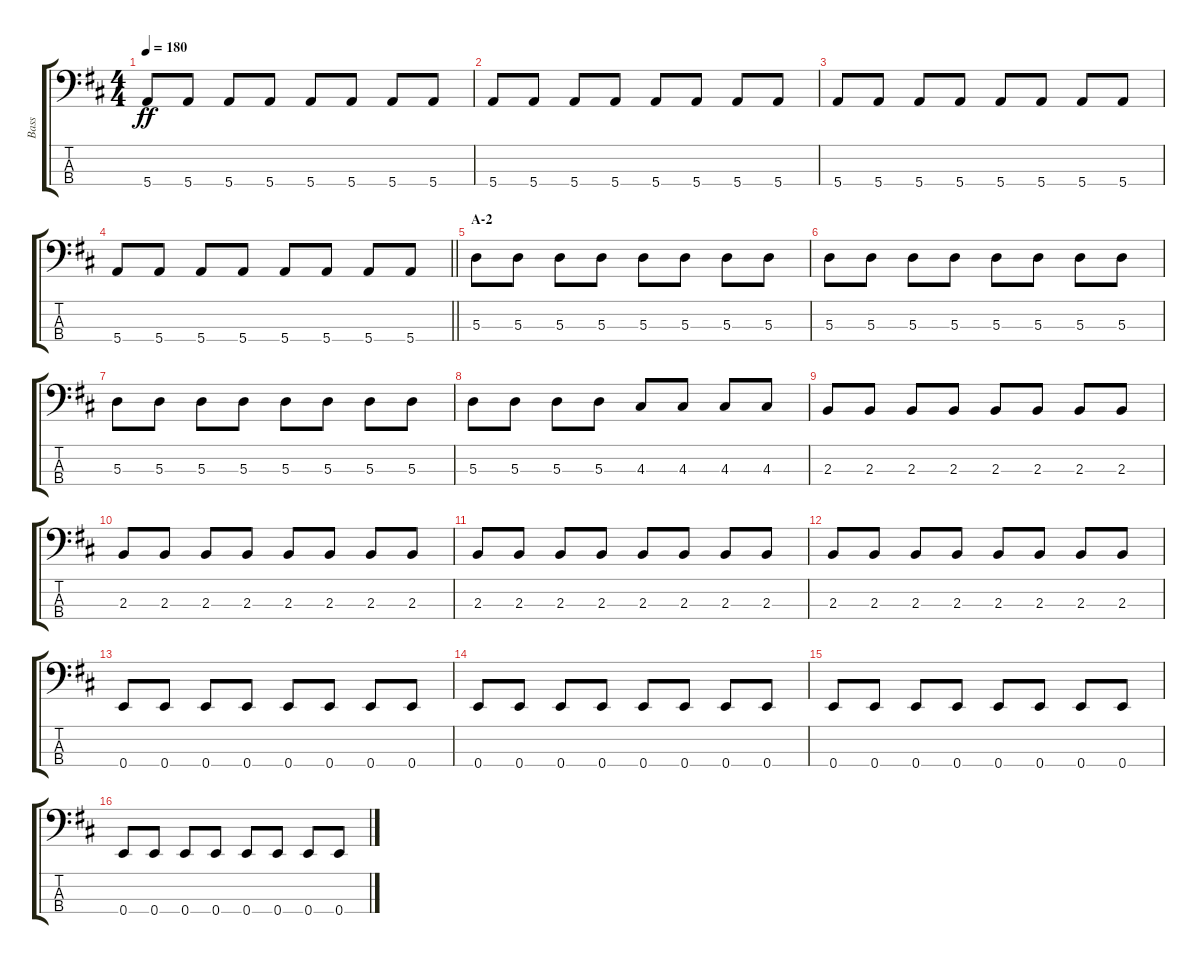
\track ("Bass" "Bass") {instrument electricbasspick}
\staff {score tabs}
\tuning (G2 D2 A1 E1) {hide}
\ts (4 4)
\tempo 180
\clef f4
\ks d
5.4.8{dy ff} 5.4.8 5.4.8 5.4.8 5.4.8 5.4.8 5.4.8 5.4.8 |
5.4.8 5.4.8 5.4.8 5.4.8 5.4.8 5.4.8 5.4.8 5.4.8 |
5.4.8 5.4.8 5.4.8 5.4.8 5.4.8 5.4.8 5.4.8 5.4.8 |
\barLineRight lightlight
5.4.8 5.4.8 5.4.8 5.4.8 5.4.8 5.4.8 5.4.8 5.4.8 |
\section ("" "A-2")
5.3.8 5.3.8 5.3.8 5.3.8 5.3.8 5.3.8 5.3.8 5.3.8 |
5.3.8 5.3.8 5.3.8 5.3.8 5.3.8 5.3.8 5.3.8 5.3.8 |
5.3.8 5.3.8 5.3.8 5.3.8 5.3.8 5.3.8 5.3.8 5.3.8 |
5.3.8 5.3.8 5.3.8 5.3.8 4.3.8 4.3.8 4.3.8 4.3.8 |
2.3.8 2.3.8 2.3.8 2.3.8 2.3.8 2.3.8 2.3.8 2.3.8 |
2.3.8 2.3.8 2.3.8 2.3.8 2.3.8 2.3.8 2.3.8 2.3.8 |
2.3.8 2.3.8 2.3.8 2.3.8 2.3.8 2.3.8 2.3.8 2.3.8 |
2.3.8 2.3.8 2.3.8 2.3.8 2.3.8 2.3.8 2.3.8 2.3.8 |
0.4.8 0.4.8 0.4.8 0.4.8 0.4.8 0.4.8 0.4.8 0.4.8 |
0.4.8 0.4.8 0.4.8 0.4.8 0.4.8 0.4.8 0.4.8 0.4.8 |
0.4.8 0.4.8 0.4.8 0.4.8 0.4.8 0.4.8 0.4.8 0.4.8 |
0.4.8 0.4.8 0.4.8 0.4.8 0.4.8 0.4.8 0.4.8 0.4.8
